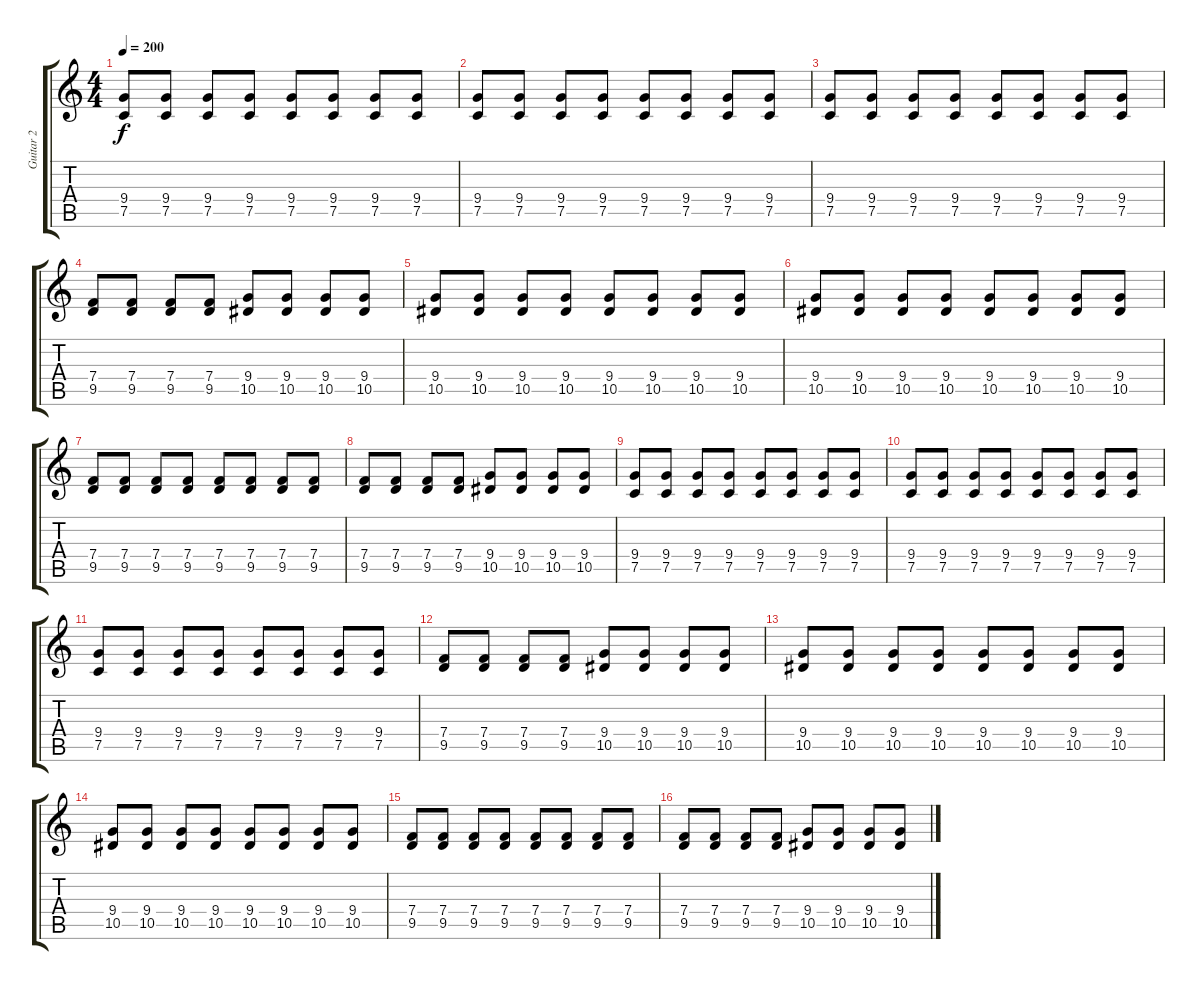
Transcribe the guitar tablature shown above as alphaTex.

\track ("Guitar 2" "Guitar 2") {instrument distortionguitar}
\staff {score tabs}
\tuning (C4 G3 Eb3 Bb2 F2 C2) {hide}
\ts (4 4)
\tempo 200
\clef g2
\ks c
(9.4 7.5).8{dy f} (9.4 7.5).8 (9.4 7.5).8 (9.4 7.5).8 (9.4 7.5).8 (9.4 7.5).8 (9.4 7.5).8 (9.4 7.5).8 |
(9.4 7.5).8 (9.4 7.5).8 (9.4 7.5).8 (9.4 7.5).8 (9.4 7.5).8 (9.4 7.5).8 (9.4 7.5).8 (9.4 7.5).8 |
(9.4 7.5).8 (9.4 7.5).8 (9.4 7.5).8 (9.4 7.5).8 (9.4 7.5).8 (9.4 7.5).8 (9.4 7.5).8 (9.4 7.5).8 |
(7.4 9.5).8 (7.4 9.5).8 (7.4 9.5).8 (7.4 9.5).8 (9.4 10.5).8 (9.4 10.5).8 (9.4 10.5).8 (9.4 10.5).8 |
(9.4 10.5).8{instrument distortionguitar} (9.4 10.5).8 (9.4 10.5).8 (9.4 10.5).8 (9.4 10.5).8 (9.4 10.5).8 (9.4 10.5).8 (9.4 10.5).8 |
(9.4 10.5).8 (9.4 10.5).8 (9.4 10.5).8 (9.4 10.5).8 (9.4 10.5).8 (9.4 10.5).8 (9.4 10.5).8 (9.4 10.5).8 |
(7.4 9.5).8 (7.4 9.5).8 (7.4 9.5).8 (7.4 9.5).8 (7.4 9.5).8 (7.4 9.5).8 (7.4 9.5).8 (7.4 9.5).8 |
(7.4 9.5).8 (7.4 9.5).8 (7.4 9.5).8 (7.4 9.5).8 (9.4 10.5).8 (9.4 10.5).8 (9.4 10.5).8 (9.4 10.5).8 |
(9.4 7.5).8 (9.4 7.5).8 (9.4 7.5).8 (9.4 7.5).8 (9.4 7.5).8 (9.4 7.5).8 (9.4 7.5).8 (9.4 7.5).8 |
(9.4 7.5).8 (9.4 7.5).8 (9.4 7.5).8 (9.4 7.5).8 (9.4 7.5).8 (9.4 7.5).8 (9.4 7.5).8 (9.4 7.5).8 |
(9.4 7.5).8 (9.4 7.5).8 (9.4 7.5).8 (9.4 7.5).8 (9.4 7.5).8 (9.4 7.5).8 (9.4 7.5).8 (9.4 7.5).8 |
(7.4 9.5).8 (7.4 9.5).8 (7.4 9.5).8 (7.4 9.5).8 (9.4 10.5).8 (9.4 10.5).8 (9.4 10.5).8 (9.4 10.5).8 |
(9.4 10.5).8{instrument distortionguitar} (9.4 10.5).8 (9.4 10.5).8 (9.4 10.5).8 (9.4 10.5).8 (9.4 10.5).8 (9.4 10.5).8 (9.4 10.5).8 |
(9.4 10.5).8 (9.4 10.5).8 (9.4 10.5).8 (9.4 10.5).8 (9.4 10.5).8 (9.4 10.5).8 (9.4 10.5).8 (9.4 10.5).8 |
(7.4 9.5).8 (7.4 9.5).8 (7.4 9.5).8 (7.4 9.5).8 (7.4 9.5).8 (7.4 9.5).8 (7.4 9.5).8 (7.4 9.5).8 |
(7.4 9.5).8 (7.4 9.5).8 (7.4 9.5).8 (7.4 9.5).8 (9.4 10.5).8 (9.4 10.5).8 (9.4 10.5).8 (9.4 10.5).8
